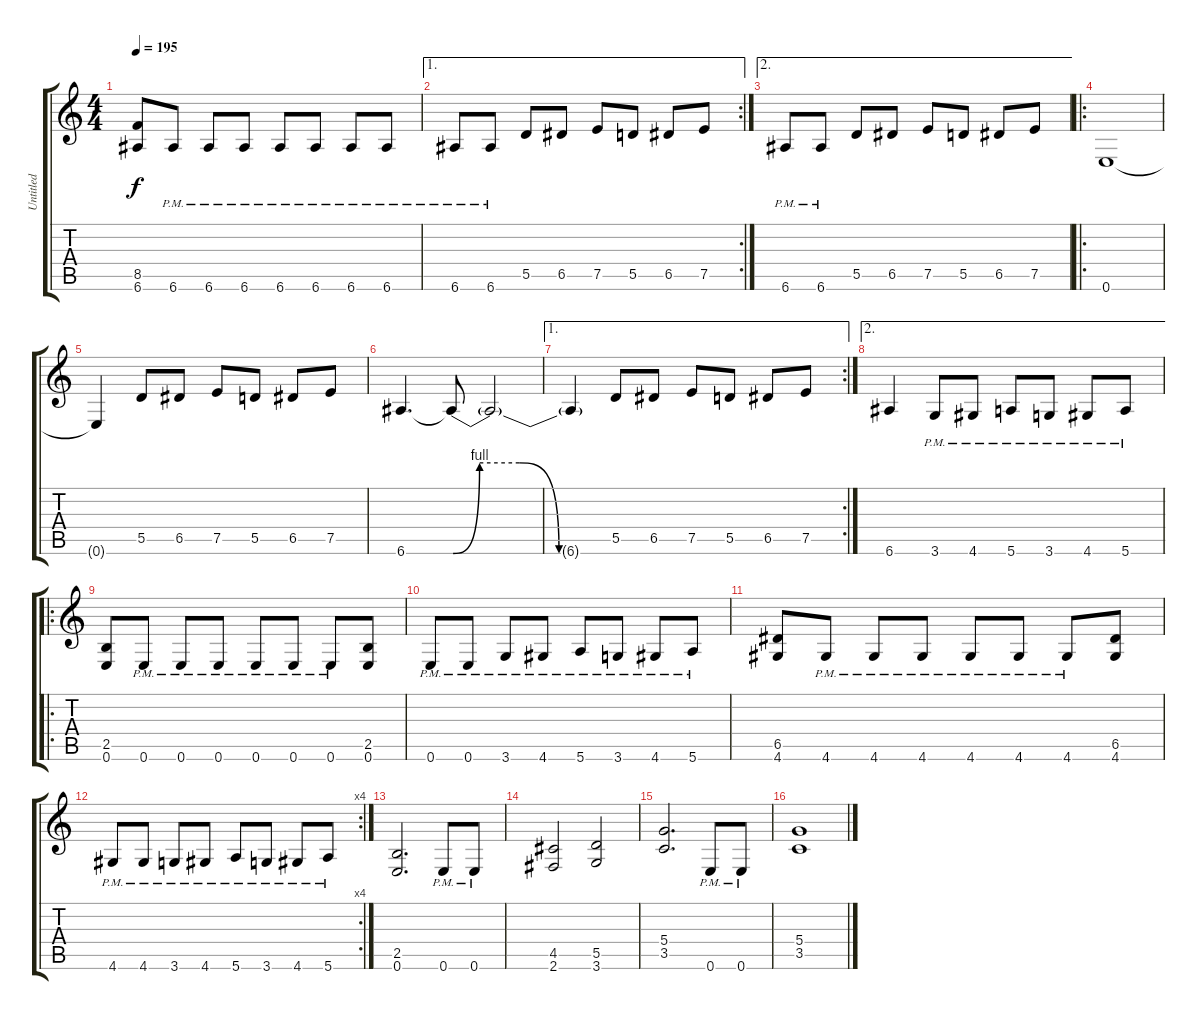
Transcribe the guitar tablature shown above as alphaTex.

\track ("Untitled" "Untitled") {instrument distortionguitar}
\staff {score tabs}
\tuning (E4 B3 G3 D3 A2 E2) {hide}
\ts (4 4)
\tempo 195
\clef g2
\ks c
(8.5 6.6).8{dy f} 6.6{pm}.8 6.6{pm}.8 6.6{pm}.8 6.6{pm}.8 6.6{pm}.8 6.6{pm}.8 6.6{pm}.8 |
\ae 1
\rc 2
6.6{pm}.8 6.6{pm}.8 5.5.8 6.5.8 7.5.8 5.5.8 6.5.8 7.5.8 |
\ae 2
6.6{pm}.8 6.6{pm}.8 5.5.8 6.5.8 7.5.8 5.5.8 6.5.8 7.5.8 |
\ro
0.6.1 |
0.6{t}.4 5.5.8 6.5.8 7.5.8 5.5.8 6.5.8 7.5.8 |
6.6.4{d} 6.6{be (custom 0 0 10 4 25 4 40 0 60 0) t}.8 6.6{t}.2 |
\ae 1
\rc 2
6.6{t}.4 5.5.8 6.5.8 7.5.8 5.5.8 6.5.8 7.5.8 |
\ae 2
6.6.4 3.6{pm}.8 4.6{pm}.8 5.6{pm}.8 3.6{pm}.8 4.6{pm}.8 5.6{pm}.8 |
\ro
(2.5 0.6).8 0.6{pm}.8 0.6{pm}.8 0.6{pm}.8 0.6{pm}.8 0.6{pm}.8 0.6{pm}.8 (2.5 0.6).8 |
0.6{pm}.8 0.6{pm}.8 3.6{pm}.8 4.6{pm}.8 5.6{pm}.8 3.6{pm}.8 4.6{pm}.8 5.6{pm}.8 |
(6.5 4.6).8 4.6{pm}.8 4.6{pm}.8 4.6{pm}.8 4.6{pm}.8 4.6{pm}.8 4.6{pm}.8 (6.5 4.6).8 |
\rc 4
4.6{pm}.8 4.6{pm}.8 3.6{pm}.8 4.6{pm}.8 5.6{pm}.8 3.6{pm}.8 4.6{pm}.8 5.6{pm}.8 |
(2.5 0.6).2{d} 0.6{pm}.8 0.6{pm}.8 |
(4.5 2.6).2 (5.5 3.6).2 |
(5.4 3.5).2{d} 0.6{pm}.8 0.6{pm}.8 |
(5.4 3.5).1
